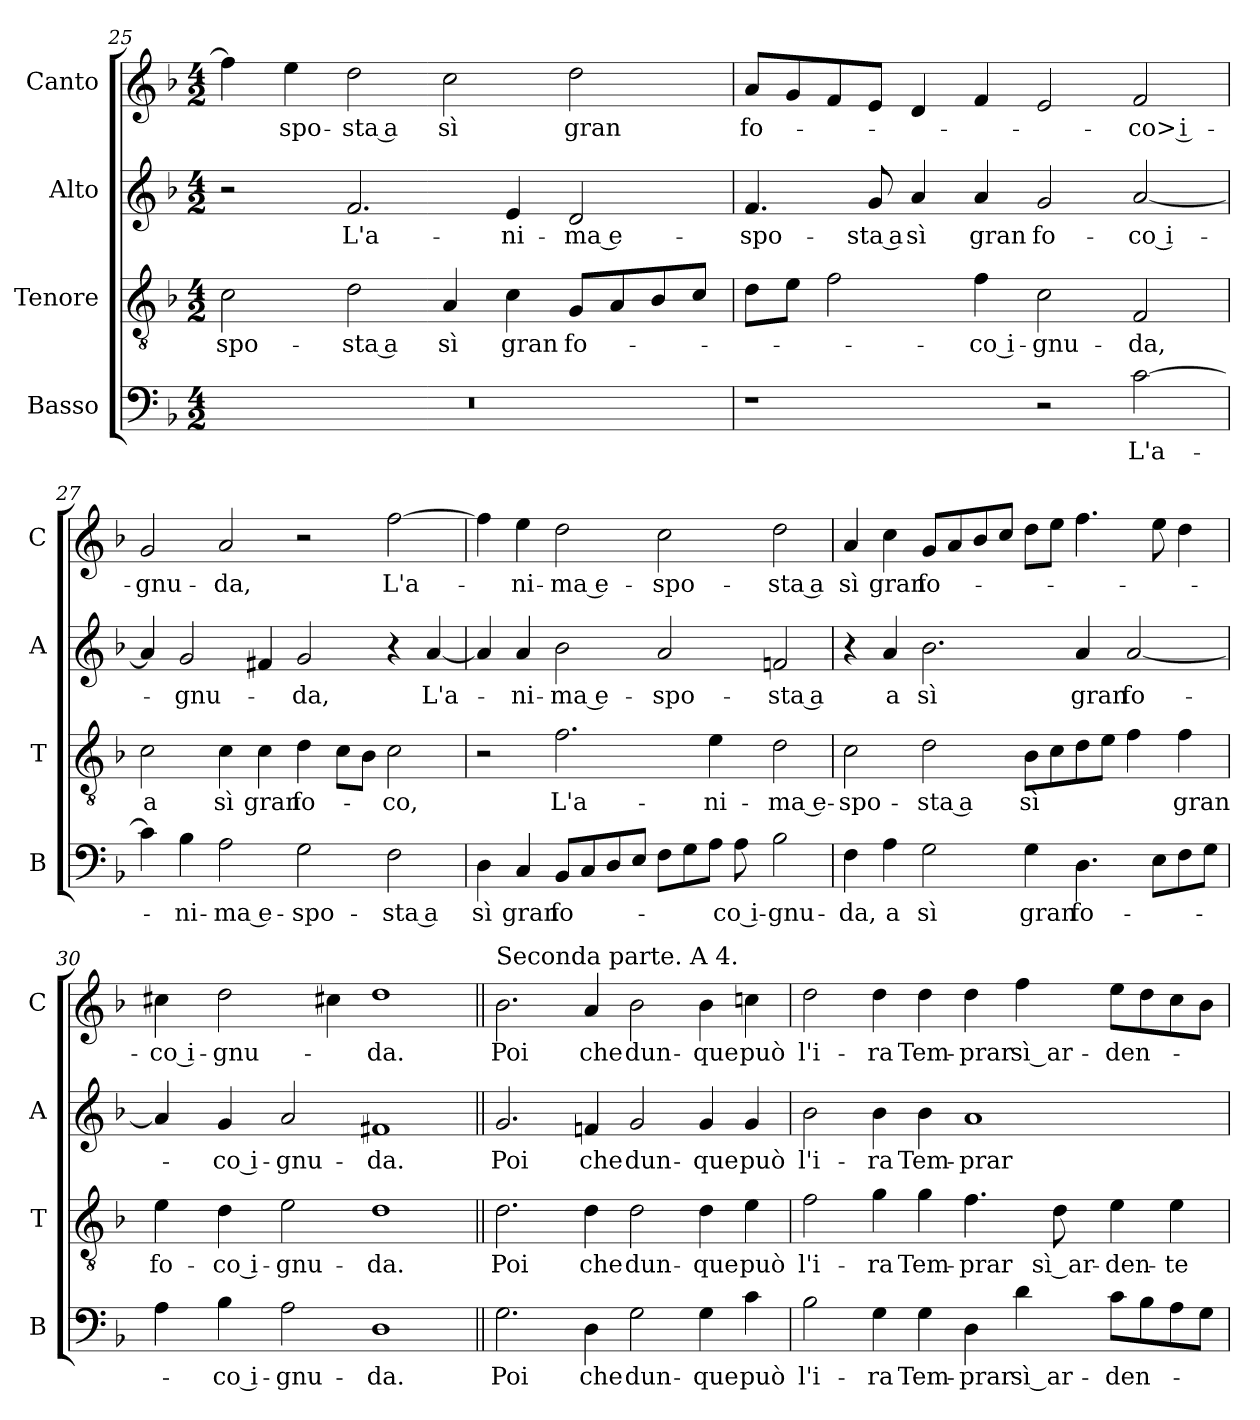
**kern	**text	**kern	**text	**kern	**text	**kern	**text
*part4	*part4	*part3	*part3	*part2	*part2	*part1	*part1
*staff4	*staff4	*staff3	*staff3	*staff2	*staff2	*staff1	*staff1
*I"Basso	*	*I"Tenore	*	*I"Alto	*	*I"Canto	*
*I'B	*	*I'T	*	*I'A	*	*I'C	*
*clefF4	*	*clefGv2	*	*clefG2	*	*clefG2	*
*k[b-]	*	*k[b-]	*	*k[b-]	*	*k[b-]	*
*M4/2	*	*M4/2	*	*M4/2	*	*M4/2	*
=25	=25	=25	=25	=25	=25	=25	=25
0r	.	2c	-spo-	2r	.	4ff]	.
.	.	.	.	.	.	4ee	-spo-
.	.	2d	-sta a	2.f	L'a-	2dd	-sta a
.	.	4A	sì	.	.	2cc	sì
.	.	4c	gran	4e	-ni-	.	.
.	.	8GL	fo-	2d	-ma e-	2dd	gran
.	.	8A	.	.	.	.	.
.	.	8B-	.	.	.	.	.
.	.	8cJ	.	.	.	.	.
=26	=26	=26	=26	=26	=26	=26	=26
1r	.	8dL	.	4.f	-spo-	8aL	fo-
.	.	8eJ	.	.	.	8g	.
.	.	2f	.	.	.	8f	.
.	.	.	.	8g	-sta a	8eJ	.
.	.	.	.	4a	sì	4d	.
.	.	4f	-co i-	4a	gran	4f	.
2r	.	2c	-gnu-	2g	fo-	2e	.
[2c	L'a-	2F	-da,	[2a	-co i-	2f	-co> i-
=27	=27	=27	=27	=27	=27	=27	=27
4c]	.	2c	a	4a]	.	2g	-gnu-
4B-	-ni-	.	.	2g	-gnu-	.	.
2A	-ma e-	4c	sì	.	.	2a	-da,
.	.	4c	gran	4f#X	.	.	.
2G	-spo-	4d	fo-	2g	-da,	2r	.
.	.	8cL	.	.	.	.	.
.	.	8B-J	.	.	.	.	.
2F	-sta a	2c	-co,	4r	.	[2ff	L'a-
.	.	.	.	[4a	L'a-	.	.
=28	=28	=28	=28	=28	=28	=28	=28
4D	sì	2r	.	4a]	.	4ff]	.
4C	gran	.	.	4a	-ni-	4ee	-ni-
8BB-L	fo-	2.f	L'a-	2b-	-ma e-	2dd	-ma e-
8C	.	.	.	.	.	.	.
8D	.	.	.	.	.	.	.
8EJ	.	.	.	.	.	.	.
8FL	.	.	.	2a	-spo-	2cc	-spo-
8G	.	.	.	.	.	.	.
8AJ	.	4e	-ni-	.	.	.	.
8A	-co i-	.	.	.	.	.	.
2B-	-gnu-	2d	-ma e-	2fn	-sta a	2dd	-sta a
=29	=29	=29	=29	=29	=29	=29	=29
4F	-da,	2c	-spo-	4r	.	4a	sì
4A	a	.	.	4a	a	4cc	gran
2G	sì	2d	-sta a	2.b-	sì	8gL	fo-
.	.	.	.	.	.	8a	.
.	.	.	.	.	.	8b-	.
.	.	.	.	.	.	8ccJ	.
4G	gran	8B-L	sì	.	.	8ddL	.
.	.	8c	.	.	.	8eeJ	.
4.D	fo-	8d	.	4a	gran	4.ff	.
.	.	8eJ	.	.	.	.	.
.	.	4f	.	[2a	fo-	.	.
8EL	.	.	.	.	.	8ee	.
8F	.	4f	gran	.	.	4dd	.
8GJ	.	.	.	.	.	.	.
=30	=30	=30	=30	=30	=30	=30	=30
4A	.	4e	fo-	4a]	.	4cc#X	-co i-
4B-	-co i-	4d	-co i-	4g	-co i-	2dd	-gnu-
2A	-gnu-	2e	-gnu-	2a	-gnu-	.	.
.	.	.	.	.	.	4cc#X	.
1D	-da.	1d	-da.	1f#X	-da.	1dd	-da.
=31||	=31||	=31||	=31||	=31||	=31||	=31||	=31||
!	!	!	!	!	!	!LO:TX:a:t=Seconda parte. A 4.	!
2.G	Poi	2.d	Poi	2.g	Poi	2.b-	Poi
4D	che	4d	che	4fn	che	4a	che
2G	dun-	2d	dun-	2g	dun-	2b-	dun-
4G	-que	4d	-que	4g	-que	4b-	-que
4c	può	4e	può	4g	può	4ccn	può
=32	=32	=32	=32	=32	=32	=32	=32
2B-	l'i-	2f	l'i-	2b-	l'i-	2dd	l'i-
4G	-ra	4g	-ra	4b-	-ra	4dd	-ra
4G	Tem-	4g	Tem-	4b-	Tem-	4dd	Tem-
4D	-prar	4.f	-prar	1a	-prar	4dd	-prar
4d	sì ar-	.	.	.	.	4ff	sì ar-
.	.	8d	sì ar-	.	.	.	.
8cL	-den-	4e	-den-	.	.	8eeL	-den-
8B-	.	.	.	.	.	8dd	.
8A	.	4e	-te	.	.	8cc	.
8GJ	.	.	.	.	.	8b-J	.
=	=	=	=	=	=	=	=
*-	*-	*-	*-	*-	*-	*-	*-
